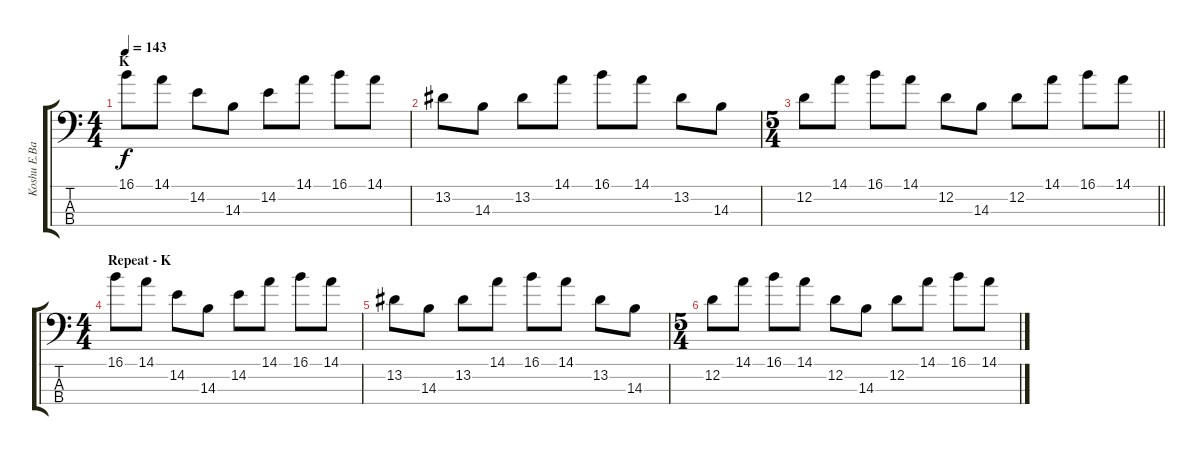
\track ("Koshu E.Bass" "Koshu E.Ba") {instrument electricbassfinger}
\staff {score tabs}
\tuning (G2 D2 A1 E1) {hide}
\ts (4 4)
\section ("" "K")
\tempo 143
\clef f4
\ks c
16.1.8{dy f} 14.1.8 14.2.8 14.3.8 14.2.8 14.1.8 16.1.8 14.1.8 |
13.2.8 14.3.8 13.2.8 14.1.8 16.1.8 14.1.8 13.2.8 14.3.8 |
\ts (5 4)
\barLineRight lightlight
12.2.8 14.1.8 16.1.8 14.1.8 12.2.8 14.3.8 12.2.8 14.1.8 16.1.8 14.1.8 |
\ts (4 4)
\section ("" "Repeat - K")
16.1.8 14.1.8 14.2.8 14.3.8 14.2.8 14.1.8 16.1.8 14.1.8 |
13.2.8 14.3.8 13.2.8 14.1.8 16.1.8 14.1.8 13.2.8 14.3.8 |
\ts (5 4)
12.2.8 14.1.8 16.1.8 14.1.8 12.2.8 14.3.8 12.2.8 14.1.8 16.1.8 14.1.8
